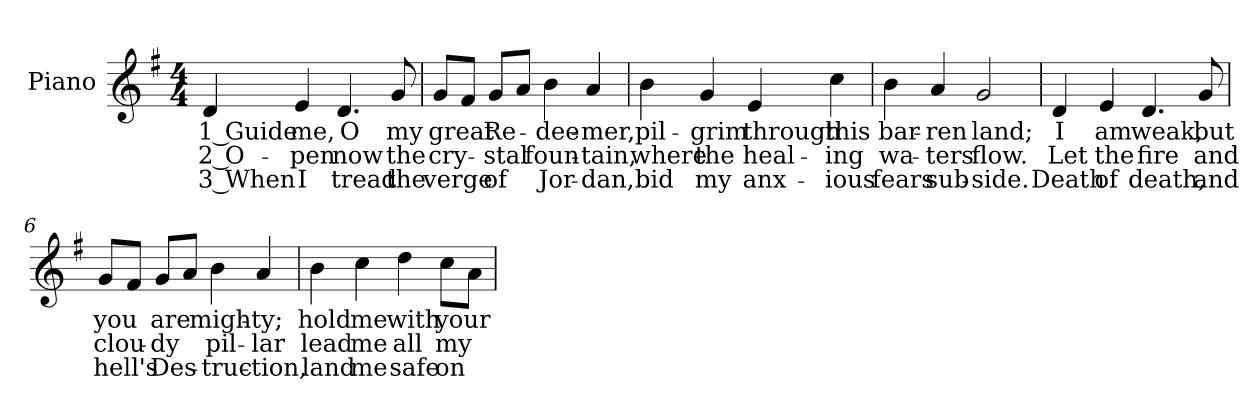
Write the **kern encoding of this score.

**kern	**text	**text	**text
*part1	*part1	*part1	*part1
*staff1	*staff1	*staff1	*staff1
*I"Piano	*	*	*
*I'Pno.	*	*	*
!!LO:PB:g=z
*clefG2	*	*	*
*k[f#]	*	*	*
*G:	*	*	*
*M4/4	*	*	*
=1	=1	=1	=1
!	!LO:LY:b:color=#000000	!LO:LY:b:color=#000000	!LO:LY:b:color=#000000
4di/	1 Guide	2 O-	3 When
!	!LO:LY:b:color=#000000	!LO:LY:b:color=#000000	!LO:LY:b:color=#000000
4ei/	me,	-pen	I
!	!LO:LY:b:color=#000000	!LO:LY:b:color=#000000	!LO:LY:b:color=#000000
4.di/	O	now	tread
!	!LO:LY:b:color=#000000	!LO:LY:b:color=#000000	!LO:LY:b:color=#000000
8gi/	my	the	the
=2	=2	=2	=2
!	!LO:LY:b:color=#000000	!LO:LY:b:color=#000000	!LO:LY:b:color=#000000
8gi/L	great	cry-	verge
8f#i/J	.	.	.
!	!LO:LY:b:color=#000000	!LO:LY:b:color=#000000	!LO:LY:b:color=#000000
8gi/L	Re-	-stal	of
8ai/J	.	.	.
!	!LO:LY:b:color=#000000	!LO:LY:b:color=#000000	!LO:LY:b:color=#000000
4bi\	-dee-	foun-	Jor-
!	!LO:LY:b:color=#000000	!LO:LY:b:color=#000000	!LO:LY:b:color=#000000
4ai/	-mer,	-tain,	-dan,
=3	=3	=3	=3
!	!LO:LY:b:color=#000000	!LO:LY:b:color=#000000	!LO:LY:b:color=#000000
4bi\	pil-	where	bid
!	!LO:LY:b:color=#000000	!LO:LY:b:color=#000000	!LO:LY:b:color=#000000
4gi/	-grim	the	my
!	!LO:LY:b:color=#000000	!LO:LY:b:color=#000000	!LO:LY:b:color=#000000
4ei/	through	heal-	anx-
!	!LO:LY:b:color=#000000	!LO:LY:b:color=#000000	!LO:LY:b:color=#000000
4cci\	this	-ing	-ious
!!LO:LB:g=z
=4	=4	=4	=4
!	!LO:LY:b:color=#000000	!LO:LY:b:color=#000000	!LO:LY:b:color=#000000
4bi\	bar-	wa-	fears
!	!LO:LY:b:color=#000000	!LO:LY:b:color=#000000	!LO:LY:b:color=#000000
4ai/	-ren	-ters	sub-
!	!LO:LY:b:color=#000000	!LO:LY:b:color=#000000	!LO:LY:b:color=#000000
2gi/	land;	flow.	-side.
=5	=5	=5	=5
!	!LO:LY:b:color=#000000	!LO:LY:b:color=#000000	!LO:LY:b:color=#000000
4di/	I	Let	Death
!	!LO:LY:b:color=#000000	!LO:LY:b:color=#000000	!LO:LY:b:color=#000000
4ei/	am	the	of
!	!LO:LY:b:color=#000000	!LO:LY:b:color=#000000	!LO:LY:b:color=#000000
4.di/	weak,	fire	death,
!	!LO:LY:b:color=#000000	!LO:LY:b:color=#000000	!LO:LY:b:color=#000000
8gi/	but	and	and
=6	=6	=6	=6
!	!LO:LY:b:color=#000000	!LO:LY:b:color=#000000	!LO:LY:b:color=#000000
8gi/L	you	clou-	hell's
8f#i/J	.	.	.
!	!LO:LY:b:color=#000000	!LO:LY:b:color=#000000	!LO:LY:b:color=#000000
8gi/L	are	-dy	Des-
8ai/J	.	.	.
!	!LO:LY:b:color=#000000	!LO:LY:b:color=#000000	!LO:LY:b:color=#000000
4bi\	migh-	pil-	-truc-
!	!LO:LY:b:color=#000000	!LO:LY:b:color=#000000	!LO:LY:b:color=#000000
4ai/	-ty;	-lar	-tion,
!!LO:LB:g=z
=7	=7	=7	=7
!	!LO:LY:b:color=#000000	!LO:LY:b:color=#000000	!LO:LY:b:color=#000000
4bi\	hold	lead	land
!	!LO:LY:b:color=#000000	!LO:LY:b:color=#000000	!LO:LY:b:color=#000000
4cci\	me	me	me
!	!LO:LY:b:color=#000000	!LO:LY:b:color=#000000	!LO:LY:b:color=#000000
4ddi\	with	all	safe
!	!LO:LY:b:color=#000000	!LO:LY:b:color=#000000	!LO:LY:b:color=#000000
8cci\L	your	my	on
8ai\J	.	.	.
=	=	=	=
*-	*-	*-	*-
